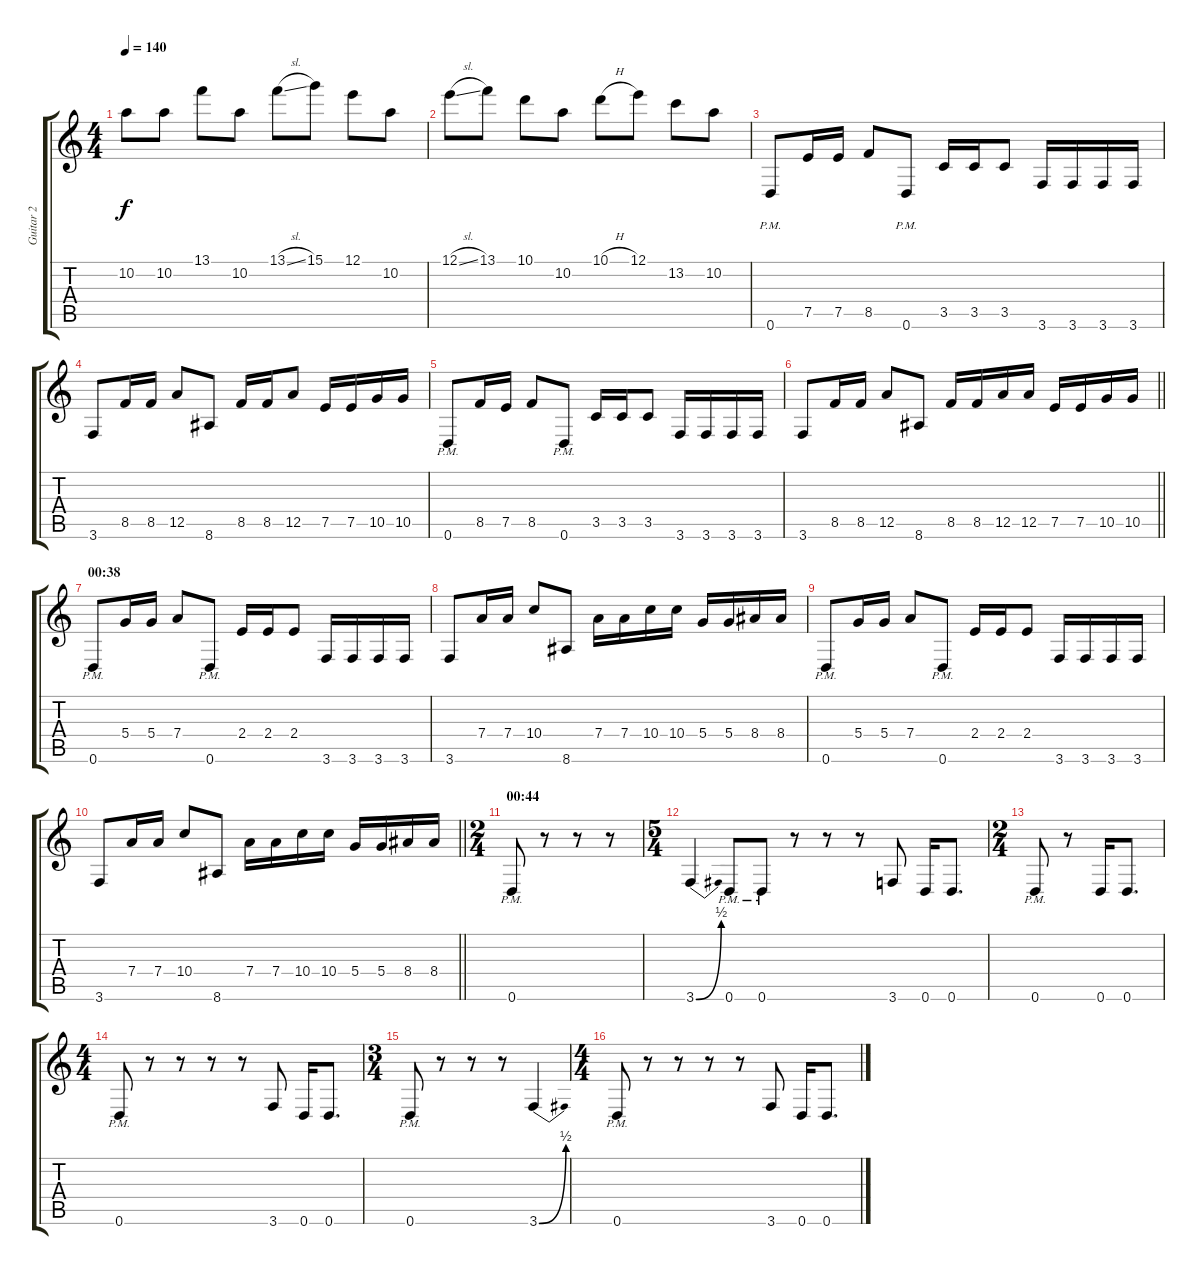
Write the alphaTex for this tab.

\track ("Guitar 2" "Guitar 2") {instrument overdrivenguitar}
\staff {score tabs}
\tuning (E4 B3 G3 D3 A2 D2) {hide}
\ts (4 4)
\tempo 140
\clef g2
\ks c
10.2.8{dy f} 10.2.8 13.1.8 10.2.8 13.1{sl}.8 15.1.8 12.1.8 10.2.8 |
12.1{sl}.8 13.1.8 10.1.8 10.2.8 10.1{h}.8 12.1.8 13.2.8 10.2.8 |
0.6{pm}.8 7.5.16 7.5.16 8.5.8 0.6{pm}.8 3.5.16 3.5.16 3.5.8 3.6.16 3.6.16 3.6.16 3.6.16 |
3.6.8 8.5.16 8.5.16 12.5.8 8.6.8 8.5.16 8.5.16 12.5.8 7.5.16 7.5.16 10.5.16 10.5.16 |
0.6{pm}.8 8.5.16 7.5.16 8.5.8 0.6{pm}.8 3.5.16 3.5.16 3.5.8 3.6.16 3.6.16 3.6.16 3.6.16 |
\barLineRight lightlight
3.6.8 8.5.16 8.5.16 12.5.8 8.6.8 8.5.16 8.5.16 12.5.16 12.5.16 7.5.16 7.5.16 10.5.16 10.5.16 |
\section ("" "00:38")
0.6{pm}.8 5.4.16 5.4.16 7.4.8 0.6{pm}.8 2.4.16 2.4.16 2.4.8 3.6.16 3.6.16 3.6.16 3.6.16 |
3.6.8 7.4.16 7.4.16 10.4.8 8.6.8 7.4.16 7.4.16 10.4.16 10.4.16 5.4.16 5.4.16 8.4.16 8.4.16 |
0.6{pm}.8 5.4.16 5.4.16 7.4.8 0.6{pm}.8 2.4.16 2.4.16 2.4.8 3.6.16 3.6.16 3.6.16 3.6.16 |
\barLineRight lightlight
3.6.8 7.4.16 7.4.16 10.4.8 8.6.8 7.4.16 7.4.16 10.4.16 10.4.16 5.4.16 5.4.16 8.4.16 8.4.16 |
\ts (2 4)
\section ("" "00:44")
0.6{pm}.8 r.8 r.8 r.8 |
\ts (5 4)
3.6{be (bend 0 0 60 2)}.4 0.6{pm}.8 0.6{pm}.8 r.8 r.8 r.8 3.6.8 0.6.16 0.6.8{d} |
\ts (2 4)
0.6{pm}.8 r.8 0.6.16 0.6.8{d} |
\ts (4 4)
0.6{pm}.8 r.8 r.8 r.8 r.8 3.6.8 0.6.16 0.6.8{d} |
\ts (3 4)
0.6{pm}.8 r.8 r.8 r.8 3.6{be (bend 0 0 60 2)}.4 |
\ts (4 4)
0.6{pm}.8 r.8 r.8 r.8 r.8 3.6.8 0.6.16 0.6.8{d}
